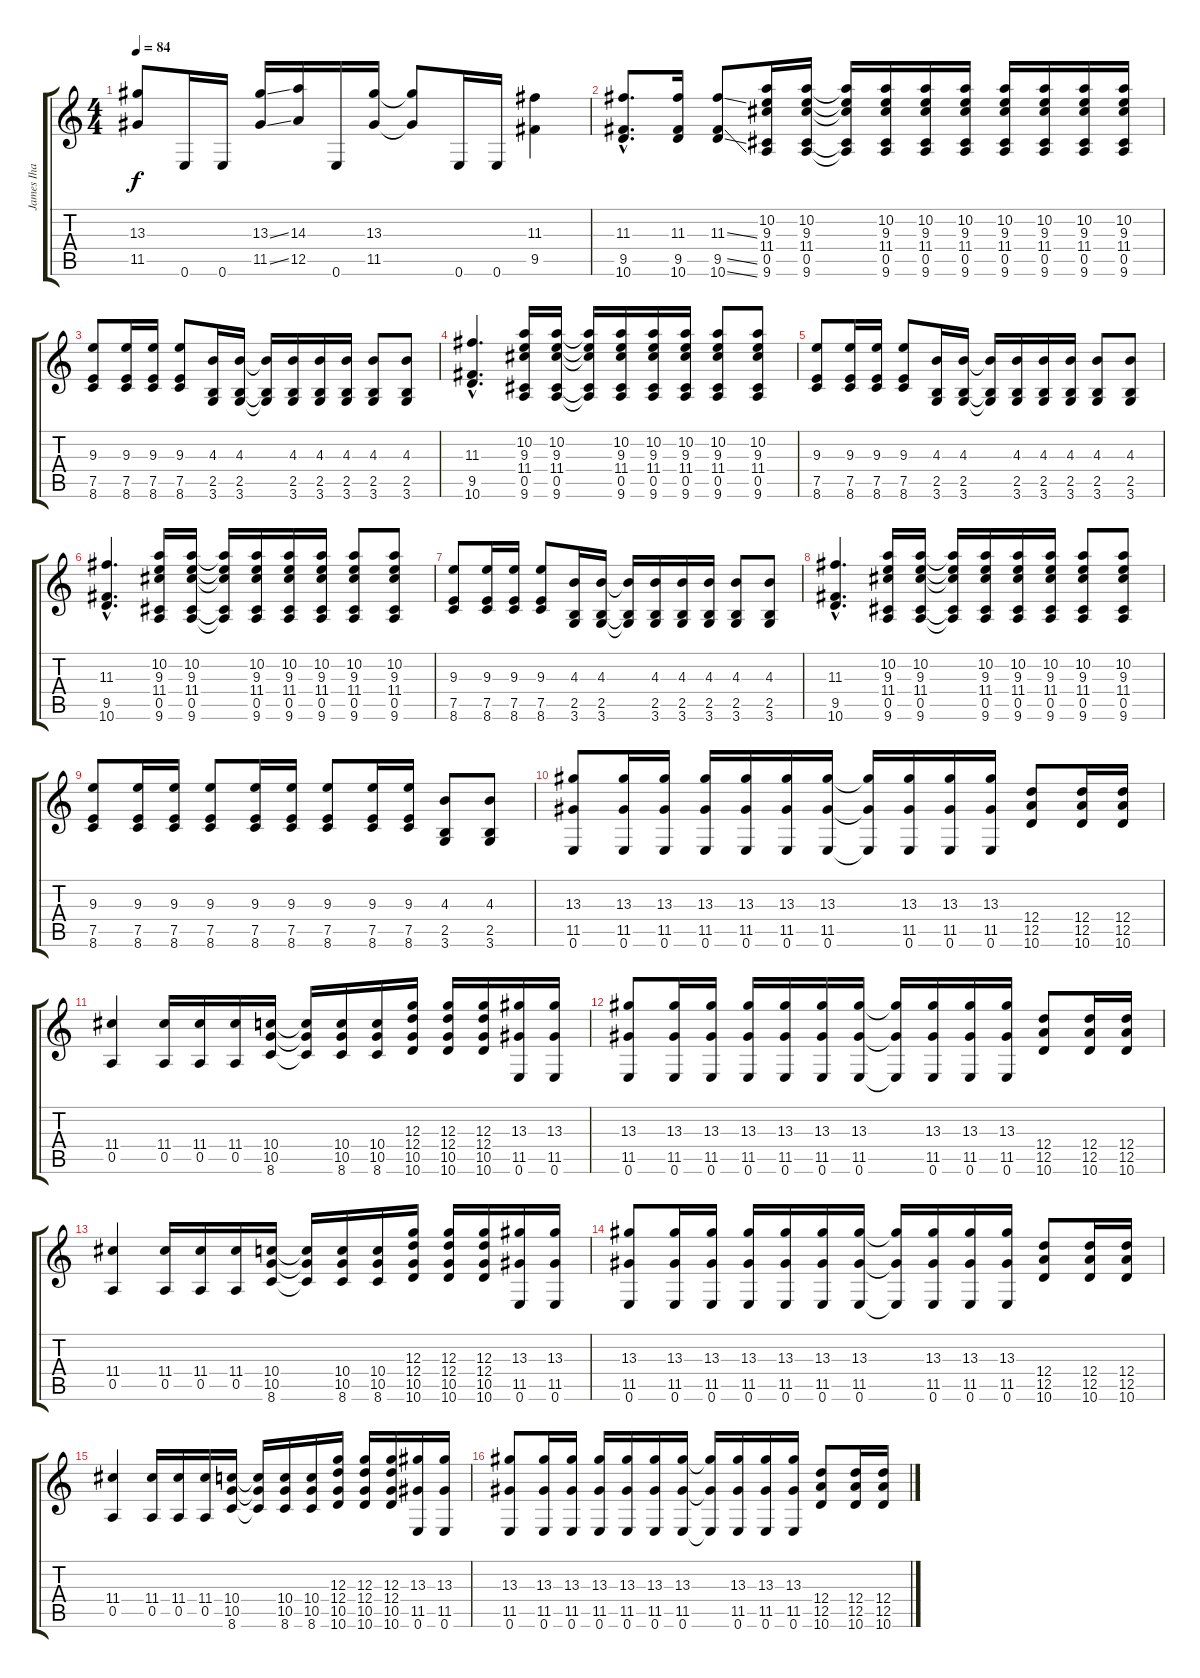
\track ("James Iha (Distortion Guitar)" "James Iha ") {instrument distortionguitar}
\staff {score tabs}
\tuning (E4 B3 G3 D3 A2 E2) {hide}
\ts (4 4)
\tempo 84
\clef g2
\ks c
(13.3 11.5).8{dy f} 0.6.16 0.6.16 (13.3{ss} 11.5{ss}).16 (14.3 12.5).16 0.6.16 (13.3 11.5).16 (13.3{t} 11.5{t}).8 0.6.16 0.6.16 (11.3 9.5).4 |
(11.3{hac} 9.5{hac} 10.6{hac}).8{d} (11.3 9.5 10.6).16 (11.3{ss} 9.5{ss} 10.6{ss}).8 (10.2 9.3 11.4 0.5 9.6).16 (10.2 9.3 11.4 0.5 9.6).16 (10.2{t} 9.3{t} 11.4{t} 0.5{t} 9.6{t}).16 (10.2 9.3 11.4 0.5 9.6).16 (10.2 9.3 11.4 0.5 9.6).16 (10.2 9.3 11.4 0.5 9.6).16 (10.2 9.3 11.4 0.5 9.6).16 (10.2 9.3 11.4 0.5 9.6).16 (10.2 9.3 11.4 0.5 9.6).16 (10.2 9.3 11.4 0.5 9.6).16 |
(9.3 7.5 8.6).8 (9.3 7.5 8.6).16 (9.3 7.5 8.6).16 (9.3 7.5 8.6).8 (4.3 2.5 3.6).16 (4.3 2.5 3.6).16 (4.3{t} 2.5{t} 3.6{t}).16 (4.3 2.5 3.6).16 (4.3 2.5 3.6).16 (4.3 2.5 3.6).16 (4.3 2.5 3.6).8 (4.3 2.5 3.6).8 |
(11.3{hac} 9.5{hac} 10.6{hac}).4{d} (10.2 9.3 11.4 0.5 9.6).16 (10.2 9.3 11.4 0.5 9.6).16 (10.2{t} 9.3{t} 11.4{t} 0.5{t} 9.6{t}).16 (10.2 9.3 11.4 0.5 9.6).16 (10.2 9.3 11.4 0.5 9.6).16 (10.2 9.3 11.4 0.5 9.6).16 (10.2 9.3 11.4 0.5 9.6).8 (10.2 9.3 11.4 0.5 9.6).8 |
(9.3 7.5 8.6).8 (9.3 7.5 8.6).16 (9.3 7.5 8.6).16 (9.3 7.5 8.6).8 (4.3 2.5 3.6).16 (4.3 2.5 3.6).16 (4.3{t} 2.5{t} 3.6{t}).16 (4.3 2.5 3.6).16 (4.3 2.5 3.6).16 (4.3 2.5 3.6).16 (4.3 2.5 3.6).8 (4.3 2.5 3.6).8 |
(11.3{hac} 9.5{hac} 10.6{hac}).4{d} (10.2 9.3 11.4 0.5 9.6).16 (10.2 9.3 11.4 0.5 9.6).16 (10.2{t} 9.3{t} 11.4{t} 0.5{t} 9.6{t}).16 (10.2 9.3 11.4 0.5 9.6).16 (10.2 9.3 11.4 0.5 9.6).16 (10.2 9.3 11.4 0.5 9.6).16 (10.2 9.3 11.4 0.5 9.6).8 (10.2 9.3 11.4 0.5 9.6).8 |
(9.3 7.5 8.6).8 (9.3 7.5 8.6).16 (9.3 7.5 8.6).16 (9.3 7.5 8.6).8 (4.3 2.5 3.6).16 (4.3 2.5 3.6).16 (4.3{t} 2.5{t} 3.6{t}).16 (4.3 2.5 3.6).16 (4.3 2.5 3.6).16 (4.3 2.5 3.6).16 (4.3 2.5 3.6).8 (4.3 2.5 3.6).8 |
(11.3{hac} 9.5{hac} 10.6{hac}).4{d} (10.2 9.3 11.4 0.5 9.6).16 (10.2 9.3 11.4 0.5 9.6).16 (10.2{t} 9.3{t} 11.4{t} 0.5{t} 9.6{t}).16 (10.2 9.3 11.4 0.5 9.6).16 (10.2 9.3 11.4 0.5 9.6).16 (10.2 9.3 11.4 0.5 9.6).16 (10.2 9.3 11.4 0.5 9.6).8 (10.2 9.3 11.4 0.5 9.6).8 |
(9.3 7.5 8.6).8 (9.3 7.5 8.6).16 (9.3 7.5 8.6).16 (9.3 7.5 8.6).8 (9.3 7.5 8.6).16 (9.3 7.5 8.6).16 (9.3 7.5 8.6).8 (9.3 7.5 8.6).16 (9.3 7.5 8.6).16 (4.3 2.5 3.6).8 (4.3 2.5 3.6).8 |
(13.3 11.5 0.6).8 (13.3 11.5 0.6).16 (13.3 11.5 0.6).16 (13.3 11.5 0.6).16 (13.3 11.5 0.6).16 (13.3 11.5 0.6).16 (13.3 11.5 0.6).16 (13.3{t} 11.5{t} 0.6{t}).16 (13.3 11.5 0.6).16 (13.3 11.5 0.6).16 (13.3 11.5 0.6).16 (12.4 12.5 10.6).8 (12.4 12.5 10.6).16 (12.4 12.5 10.6).16 |
(11.4 0.5).4 (11.4 0.5).16 (11.4 0.5).16 (11.4 0.5).16 (10.4 10.5 8.6).16 (10.4{t} 10.5{t} 8.6{t}).16 (10.4 10.5 8.6).16 (10.4 10.5 8.6).16 (12.3 12.4 10.5 10.6).16 (12.3 12.4 10.5 10.6).16 (12.3 12.4 10.5 10.6).16 (13.3 11.5 0.6).16 (13.3 11.5 0.6).16 |
(13.3 11.5 0.6).8 (13.3 11.5 0.6).16 (13.3 11.5 0.6).16 (13.3 11.5 0.6).16 (13.3 11.5 0.6).16 (13.3 11.5 0.6).16 (13.3 11.5 0.6).16 (13.3{t} 11.5{t} 0.6{t}).16 (13.3 11.5 0.6).16 (13.3 11.5 0.6).16 (13.3 11.5 0.6).16 (12.4 12.5 10.6).8 (12.4 12.5 10.6).16 (12.4 12.5 10.6).16 |
(11.4 0.5).4 (11.4 0.5).16 (11.4 0.5).16 (11.4 0.5).16 (10.4 10.5 8.6).16 (10.4{t} 10.5{t} 8.6{t}).16 (10.4 10.5 8.6).16 (10.4 10.5 8.6).16 (12.3 12.4 10.5 10.6).16 (12.3 12.4 10.5 10.6).16 (12.3 12.4 10.5 10.6).16 (13.3 11.5 0.6).16 (13.3 11.5 0.6).16 |
(13.3 11.5 0.6).8 (13.3 11.5 0.6).16 (13.3 11.5 0.6).16 (13.3 11.5 0.6).16 (13.3 11.5 0.6).16 (13.3 11.5 0.6).16 (13.3 11.5 0.6).16 (13.3{t} 11.5{t} 0.6{t}).16 (13.3 11.5 0.6).16 (13.3 11.5 0.6).16 (13.3 11.5 0.6).16 (12.4 12.5 10.6).8 (12.4 12.5 10.6).16 (12.4 12.5 10.6).16 |
(11.4 0.5).4 (11.4 0.5).16 (11.4 0.5).16 (11.4 0.5).16 (10.4 10.5 8.6).16 (10.4{t} 10.5{t} 8.6{t}).16 (10.4 10.5 8.6).16 (10.4 10.5 8.6).16 (12.3 12.4 10.5 10.6).16 (12.3 12.4 10.5 10.6).16 (12.3 12.4 10.5 10.6).16 (13.3 11.5 0.6).16 (13.3 11.5 0.6).16 |
(13.3 11.5 0.6).8 (13.3 11.5 0.6).16 (13.3 11.5 0.6).16 (13.3 11.5 0.6).16 (13.3 11.5 0.6).16 (13.3 11.5 0.6).16 (13.3 11.5 0.6).16 (13.3{t} 11.5{t} 0.6{t}).16 (13.3 11.5 0.6).16 (13.3 11.5 0.6).16 (13.3 11.5 0.6).16 (12.4 12.5 10.6).8 (12.4 12.5 10.6).16 (12.4 12.5 10.6).16
